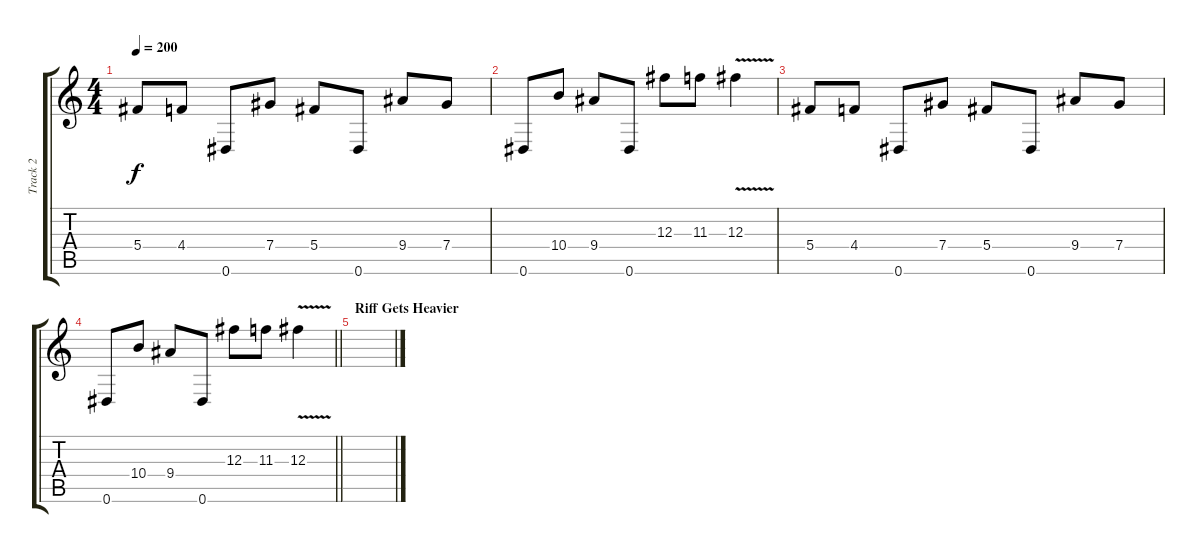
\track ("Track 2" "Track 2") {instrument distortionguitar}
\staff {score tabs}
\tuning (Eb4 Bb3 Gb3 Db3 Ab2 Eb2) {hide}
\ts (4 4)
\tempo 200
\clef g2
\ks c
5.4.8{dy f} 4.4.8 0.6.8 7.4.8 5.4.8 0.6.8 9.4.8 7.4.8 |
0.6.8 10.4.8 9.4.8 0.6.8 12.3.8 11.3.8 12.3{v}.4 |
5.4.8 4.4.8 0.6.8 7.4.8 5.4.8 0.6.8 9.4.8 7.4.8 |
\barLineRight lightlight
0.6.8 10.4.8 9.4.8 0.6.8 12.3.8 11.3.8 12.3{v}.4 |
\section ("" "Riff Gets Heavier")
